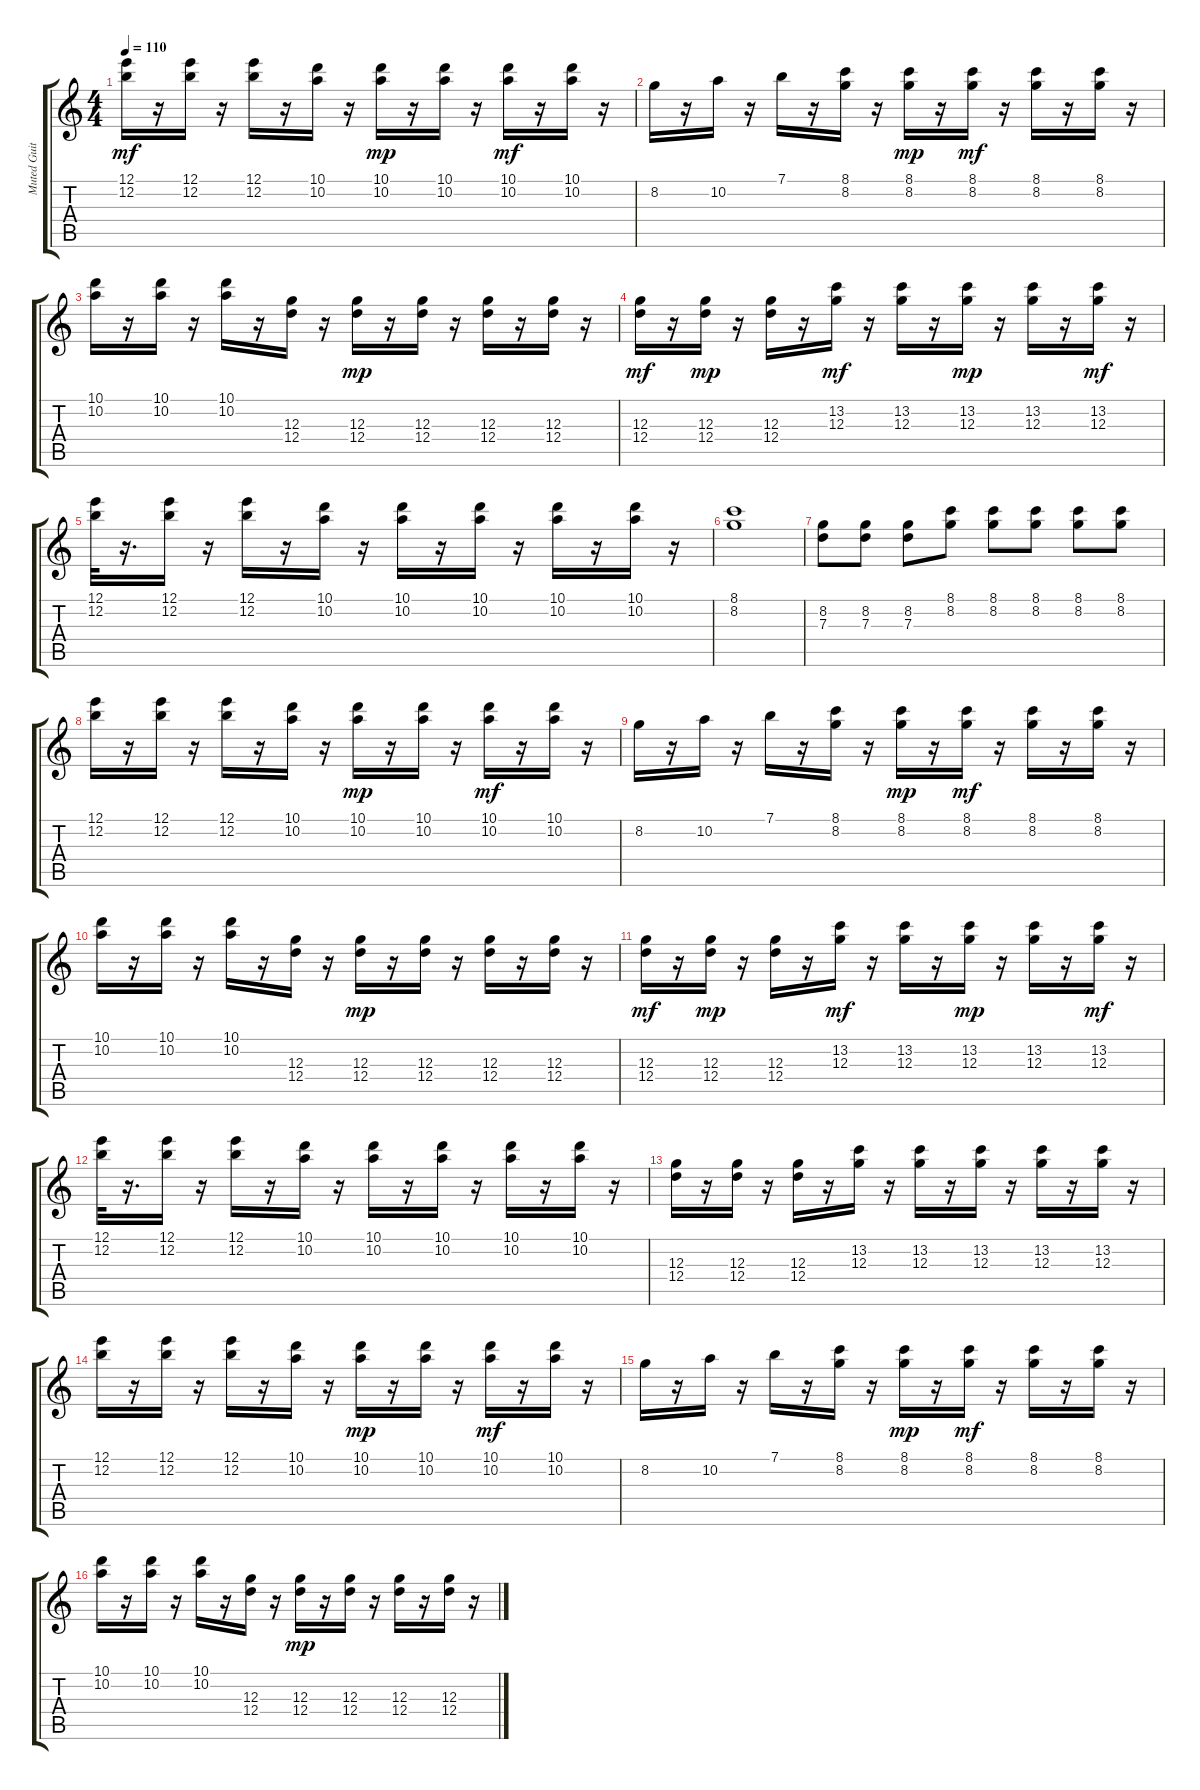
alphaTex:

\track ("Muted Guitar        " "Muted Guit") {instrument electricguitarmuted}
\staff {score tabs}
\tuning (E4 B3 G3 D3 A2 E2) {hide}
\ts (4 4)
\tempo 110
\clef g2
\ks c
(12.1 12.2).16{dy mf} r.16 (12.1 12.2).16 r.16 (12.1 12.2).16 r.16 (10.1 10.2).16 r.16 (10.1 10.2).16{dy mp} r.16 (10.1 10.2).16 r.16 (10.1 10.2).16{dy mf} r.16 (10.1 10.2).16 r.16 |
8.2.16 r.16 10.2.16 r.16 7.1.16 r.16 (8.1 8.2).16 r.16 (8.1 8.2).16{dy mp} r.16 (8.1 8.2).16{dy mf} r.16 (8.1 8.2).16 r.16 (8.1 8.2).16 r.16 |
(10.1 10.2).16 r.16 (10.1 10.2).16 r.16 (10.1 10.2).16 r.16 (12.3 12.4).16 r.16 (12.3 12.4).16{dy mp} r.16 (12.3 12.4).16 r.16 (12.3 12.4).16 r.16 (12.3 12.4).16 r.16 |
(12.3 12.4).16{dy mf} r.16 (12.3 12.4).16{dy mp} r.16 (12.3 12.4).16 r.16 (13.2 12.3).16{dy mf} r.16 (13.2 12.3).16 r.16 (13.2 12.3).16{dy mp} r.16 (13.2 12.3).16 r.16 (13.2 12.3).16{dy mf} r.16 |
(12.1 12.2).32 r.16{d} (12.1 12.2).16 r.16 (12.1 12.2).16 r.16 (10.1 10.2).16 r.16 (10.1 10.2).16 r.16 (10.1 10.2).16 r.16 (10.1 10.2).16 r.16 (10.1 10.2).16 r.16 |
(8.1 8.2).1 |
(8.2 7.3).8 (8.2 7.3).8 (8.2 7.3).8 (8.1 8.2).8 (8.1 8.2).8 (8.1 8.2).8 (8.1 8.2).8 (8.1 8.2).8 |
(12.1 12.2).16 r.16 (12.1 12.2).16 r.16 (12.1 12.2).16 r.16 (10.1 10.2).16 r.16 (10.1 10.2).16{dy mp} r.16 (10.1 10.2).16 r.16 (10.1 10.2).16{dy mf} r.16 (10.1 10.2).16 r.16 |
8.2.16 r.16 10.2.16 r.16 7.1.16 r.16 (8.1 8.2).16 r.16 (8.1 8.2).16{dy mp} r.16 (8.1 8.2).16{dy mf} r.16 (8.1 8.2).16 r.16 (8.1 8.2).16 r.16 |
(10.1 10.2).16 r.16 (10.1 10.2).16 r.16 (10.1 10.2).16 r.16 (12.3 12.4).16 r.16 (12.3 12.4).16{dy mp} r.16 (12.3 12.4).16 r.16 (12.3 12.4).16 r.16 (12.3 12.4).16 r.16 |
(12.3 12.4).16{dy mf} r.16 (12.3 12.4).16{dy mp} r.16 (12.3 12.4).16 r.16 (13.2 12.3).16{dy mf} r.16 (13.2 12.3).16 r.16 (13.2 12.3).16{dy mp} r.16 (13.2 12.3).16 r.16 (13.2 12.3).16{dy mf} r.16 |
(12.1 12.2).32 r.16{d} (12.1 12.2).16 r.16 (12.1 12.2).16 r.16 (10.1 10.2).16 r.16 (10.1 10.2).16 r.16 (10.1 10.2).16 r.16 (10.1 10.2).16 r.16 (10.1 10.2).16 r.16 |
(12.3 12.4).16 r.16 (12.3 12.4).16 r.16 (12.3 12.4).16 r.16 (13.2 12.3).16 r.16 (13.2 12.3).16 r.16 (13.2 12.3).16 r.16 (13.2 12.3).16 r.16 (13.2 12.3).16 r.16 |
(12.1 12.2).16 r.16 (12.1 12.2).16 r.16 (12.1 12.2).16 r.16 (10.1 10.2).16 r.16 (10.1 10.2).16{dy mp} r.16 (10.1 10.2).16 r.16 (10.1 10.2).16{dy mf} r.16 (10.1 10.2).16 r.16 |
8.2.16 r.16 10.2.16 r.16 7.1.16 r.16 (8.1 8.2).16 r.16 (8.1 8.2).16{dy mp} r.16 (8.1 8.2).16{dy mf} r.16 (8.1 8.2).16 r.16 (8.1 8.2).16 r.16 |
(10.1 10.2).16 r.16 (10.1 10.2).16 r.16 (10.1 10.2).16 r.16 (12.3 12.4).16 r.16 (12.3 12.4).16{dy mp} r.16 (12.3 12.4).16 r.16 (12.3 12.4).16 r.16 (12.3 12.4).16 r.16
